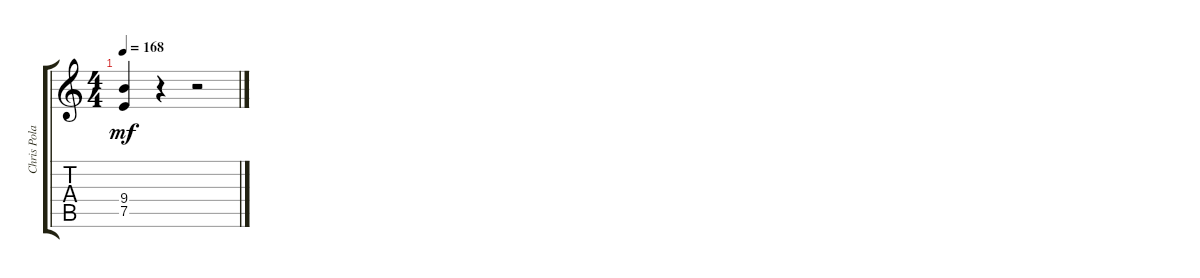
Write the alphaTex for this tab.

\track ("Chris Poland" "Chris Pola") {instrument distortionguitar}
\staff {score tabs}
\tuning (E4 B3 G3 D3 A2 E2) {hide}
\ts (4 4)
\tempo 168
\clef g2
\ks c
(9.4 7.5).4{dy mf} r.4 r.2
